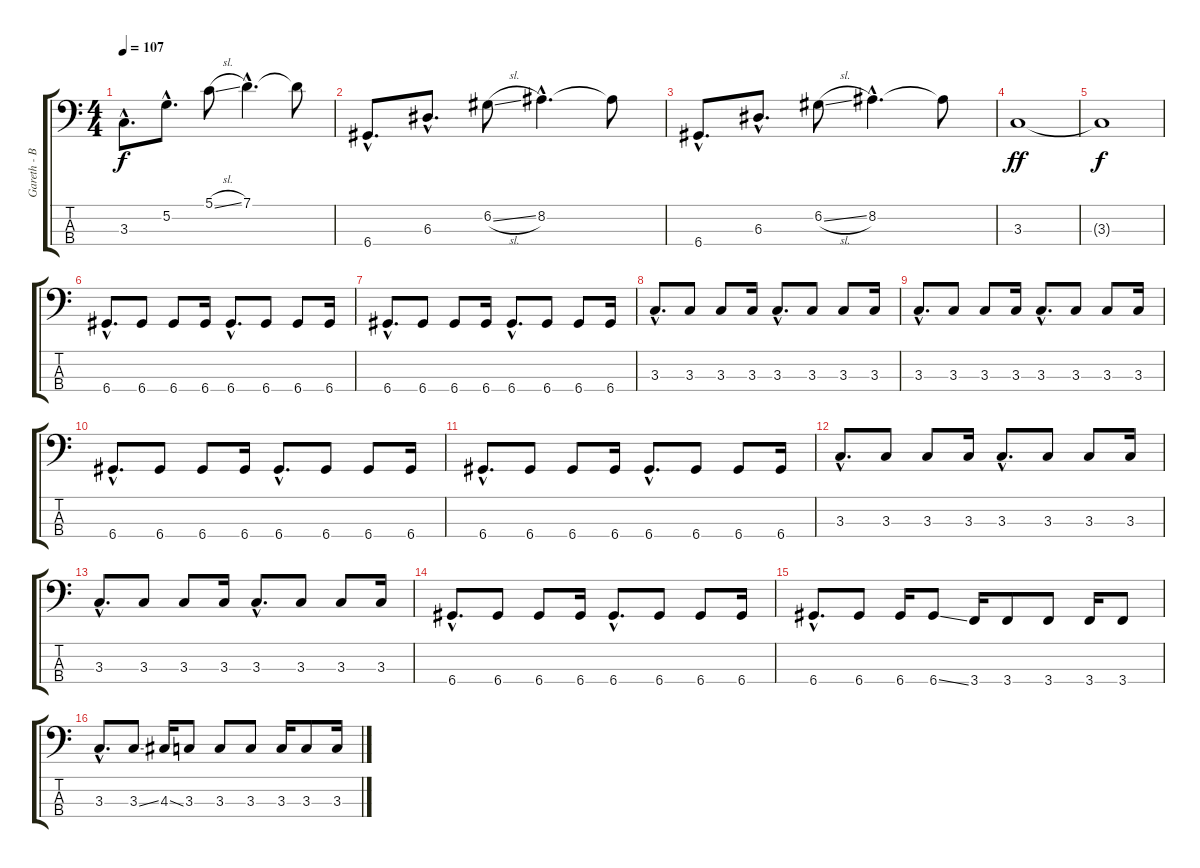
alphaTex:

\track ("Gareth - Bass" "Gareth - B") {instrument electricbassfinger}
\staff {score tabs}
\tuning (G2 D2 A1 D1) {hide}
\ts (4 4)
\tempo 107
\clef f4
\ks c
3.3{hac}.8{d dy f} 5.2{hac}.8{d} 5.1{sl}.8 7.1{hac}.4{d} 7.1{t}.8 |
6.4{hac}.8{d} 6.3{hac}.8{d} 6.2{sl}.8 8.2{hac}.4{d} 8.2{t}.8 |
6.4{hac}.8{d} 6.3{hac}.8{d} 6.2{sl}.8 8.2{hac}.4{d} 8.2{t}.8 |
3.3.1{dy ff} |
3.3{t}.1{dy f} |
6.4{hac}.8{d} 6.4.8 6.4.8 6.4.16 6.4{hac}.8{d} 6.4.8 6.4.8 6.4.16 |
6.4{hac}.8{d} 6.4.8 6.4.8 6.4.16 6.4{hac}.8{d} 6.4.8 6.4.8 6.4.16 |
3.3{hac}.8{d} 3.3.8 3.3.8 3.3.16 3.3{hac}.8{d} 3.3.8 3.3.8 3.3.16 |
3.3{hac}.8{d} 3.3.8 3.3.8 3.3.16 3.3{hac}.8{d} 3.3.8 3.3.8 3.3.16 |
6.4{hac}.8{d} 6.4.8 6.4.8 6.4.16 6.4{hac}.8{d} 6.4.8 6.4.8 6.4.16 |
6.4{hac}.8{d} 6.4.8 6.4.8 6.4.16 6.4{hac}.8{d} 6.4.8 6.4.8 6.4.16 |
3.3{hac}.8{d} 3.3.8 3.3.8 3.3.16 3.3{hac}.8{d} 3.3.8 3.3.8 3.3.16 |
3.3{hac}.8{d} 3.3.8 3.3.8 3.3.16 3.3{hac}.8{d} 3.3.8 3.3.8 3.3.16 |
6.4{hac}.8{d} 6.4.8 6.4.8 6.4.16 6.4{hac}.8{d} 6.4.8 6.4.8 6.4.16 |
6.4{hac}.8{d} 6.4.8 6.4.16 6.4{ss}.8 3.4.16 3.4.8 3.4.8 3.4.16 3.4.8 |
3.3{hac}.8{d} 3.3{ss}.8 4.3{ss}.16 3.3.8 3.3.8 3.3.8 3.3.16 3.3.8 3.3.16
